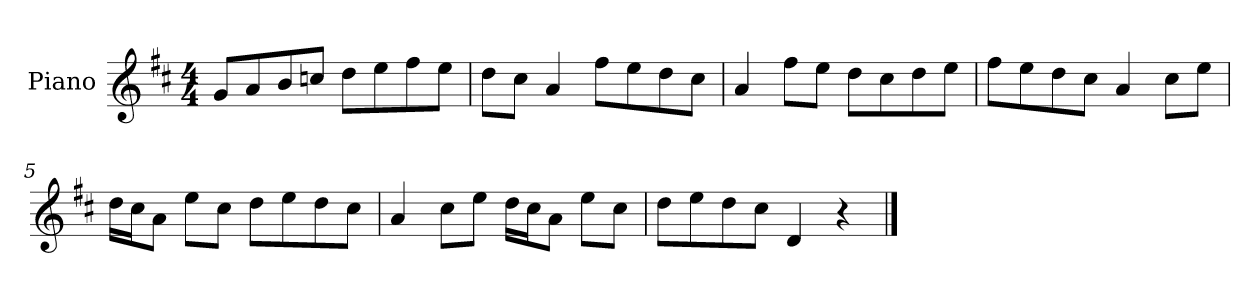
**kern
*part1
*staff1
*I"Piano
*I'P-no
*clefG2
*k[f#c#]
*M4/4
*MM90
=1
8g/L
8a/
8b/
8ccn/J
8dd\L
8ee\
8ff#\
8ee\J
=2
8dd\L
8cc#\J
4a/
8ff#\L
8ee\
8dd\
8cc#\J
=3
4a/
8ff#\L
8ee\J
8dd\L
8cc#\
8dd\
8ee\J
=4
8ff#\L
8ee\
8dd\
8cc#\J
4a/
8cc#\L
8ee\J
=5
16dd\LL
16cc#\J
8a\J
8ee\L
8cc#\J
8dd\L
8ee\
8dd\
8cc#\J
!!LO:LB:g=z
=6
4a/
8cc#\L
8ee\J
16dd\LL
16cc#\J
8a\J
8ee\L
8cc#\J
=7
8dd\L
8ee\
8dd\
8cc#\J
4d/
4r
==
*-
